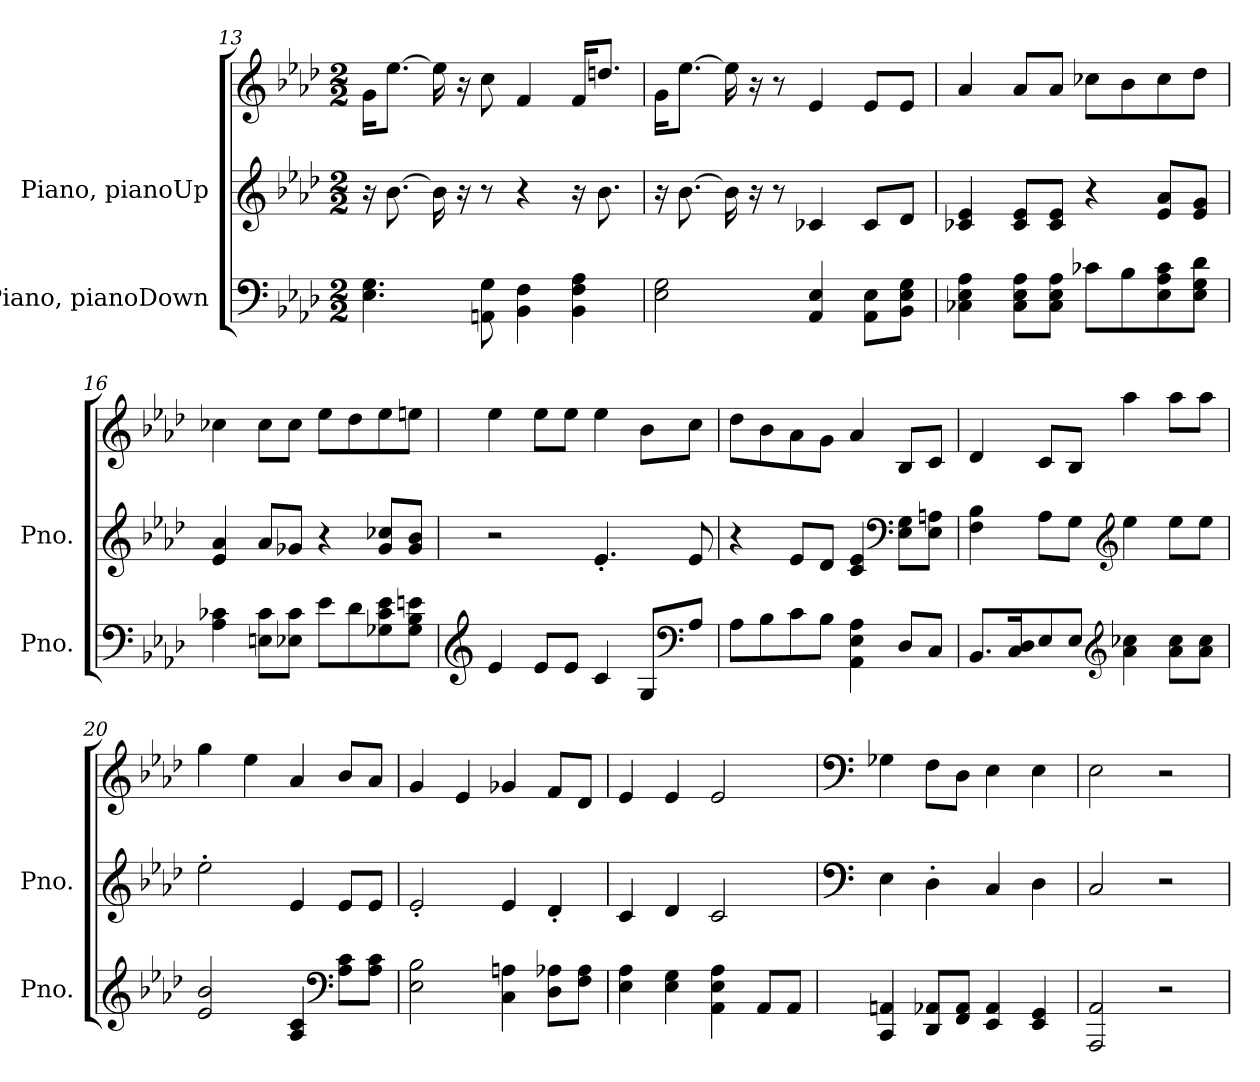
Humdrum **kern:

**kern	**kern	**kern
*part2	*part1	*part1
*staff3	*staff2	*staff1
*I"Piano, pianoDown	*I"Piano, pianoUp	*
*I'Pno.	*I'Pno.	*
*clefF4	*clefG2	*clefG2
*k[b-e-a-d-]	*k[b-e-a-d-]	*k[b-e-a-d-]
*M2/2	*M2/2	*M2/2
=13	=13	=13
4.E-\ 4.G\	16r	16g\KL
.	[8.b-\	[8.ee-\J
.	16b-\]	16ee-\]
.	16r	16r
8AAn\ 8G\	8r	8cc\
4BB-\ 4F\	4r	4f/
4BB-\ 4F\ 4A-\	16r	16f/KL
.	8.b-\	8.ddn/J
!!LO:LB:g=z
=14	=14	=14
2E-\ 2G\	16r	16g\KL
.	[8.b-\	[8.ee-\J
.	16b-\]	16ee-\]
.	16r	16r
.	8r	8r
4AA-/ 4E-/	4c-X/	4e-/
8AA-\ 8E-\L	8c-/L	8e-/L
8BB-\ 8E-\ 8G\J	8d-/J	8e-/J
=15	=15	=15
4C-X\ 4E-\ 4A-\	4c-X/ 4e-/	4a-/
8C-\ 8E-\ 8A-\L	8c-/ 8e-/L	8a-/L
8C-\ 8E-\ 8A-\J	8c-/ 8e-/J	8a-/J
8c-X\L	4r	8cc-X\L
8B-\	.	8b-\
8E-\ 8A-\ 8c-\	8e-/ 8a-/L	8cc-\
8E-\ 8G\ 8d-\J	8e-/ 8g/J	8dd-\J
=16	=16	=16
4A-\ 4c-X\	4e-/ 4a-/	4cc-X\
8En\ 8c-\L	8a-/L	8cc-\L
8E-X\ 8c-\J	8g-X/J	8cc-\J
8e-\L	4r	8ee-\L
8d-\	.	8dd-\
8G-X\ 8c-\ 8e-\	8g-/ 8cc-X/L	8ee-\
8G-\ 8B-\ 8en\J	8g-/ 8b-/J	8een\J
!!LO:PB:g=z
=17	=17	=17
*clefG2	*	*
4e-/	2r	4ee-\
8e-/L	.	8ee-\L
8e-/J	.	8ee-\J
4c/	4.e-'/	4ee-\
8G/L	.	8b-\L
*clefF4	*	*
8A-/J	8e-/	8cc\J
=18	=18	=18
8A-\L	4r	8dd-\L
8B-\	.	8b-\
8c\	8e-/L	8a-\
8B-\J	8d-/J	8g\J
4AA-\ 4E-\ 4A-\	4c/ 4e-/	4a-/
*	*clefF4	*
8D-/L	8E-\ 8G\L	8B-/L
8C/J	8E-\ 8An\J	8c/J
=19	=19	=19
8.BB-/L	4F\ 4B-\	4d-/
16C/ 16D-/K	.	.
8E-/	8A-\L	8c/L
8E-/J	8G\J	8B-/J
*clefG2	*clefG2	*
4a-\ 4cc-X\	4ee-\	4aa-\
8a-\ 8cc-\L	8ee-\L	8aa-\L
8a-\ 8cc-\J	8ee-\J	8aa-\J
=20	=20	=20
2e-/ 2b-/	2ee-'\	4gg\
.	.	4ee-\
4A-/ 4c/	4e-/	4a-/
*clefF4	*	*
8A-\ 8c\L	8e-/L	8b-/L
8A-\ 8c\J	8e-/J	8a-/J
!!LO:LB:g=z
=21	=21	=21
2E-\ 2B-\	2e-'/	4g/
.	.	4e-/
4C\ 4An\	4e-/	4g-X/
8D-\ 8A-X\L	4d-'/	8f/L
8F\ 8A-\J	.	8d-/J
=22	=22	=22
4E-\ 4A-\	4c/	4e-/
4E-\ 4G\	4d-/	4e-/
4AA-\ 4E-\ 4A-\	2c/	2e-/
8AA-/L	.	.
8AA-/J	.	.
=23	=23	=23
*	*clefF4	*clefF4
4CC/ 4AAn/	4E-\	4G-X\
8DD-/ 8AA-X/L	4D-'\	8F\L
8FF/ 8AA-/J	.	8D-\J
4EE-/ 4AA-/	4C/	4E-\
4EE-/ 4GG/	4D-\	4E-\
=24	=24	=24
2AAA-/ 2AA-/	2C/	2E-\
2r	2r	2r
=	=	=
*-	*-	*-
